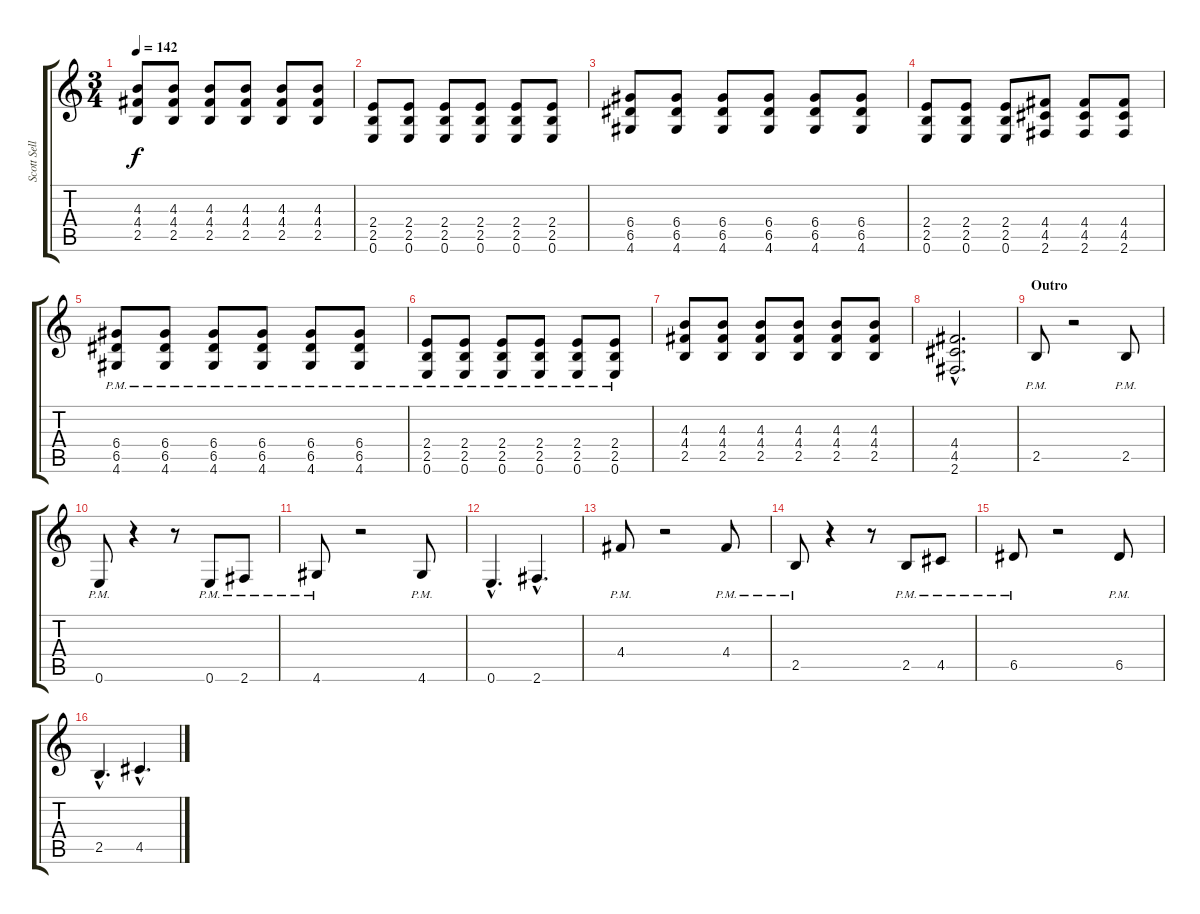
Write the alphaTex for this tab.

\track ("Scott Sellers" "Scott Sell") {instrument electricguitarclean}
\staff {score tabs}
\tuning (E4 B3 G3 D3 A2 E2) {hide}
\ts (3 4)
\tempo 142
\clef g2
\ks c
(4.3 4.4 2.5).8{dy f} (4.3 4.4 2.5).8 (4.3 4.4 2.5).8 (4.3 4.4 2.5).8 (4.3 4.4 2.5).8 (4.3 4.4 2.5).8 |
(2.4 2.5 0.6).8 (2.4 2.5 0.6).8 (2.4 2.5 0.6).8 (2.4 2.5 0.6).8 (2.4 2.5 0.6).8 (2.4 2.5 0.6).8 |
(6.4 6.5 4.6).8 (6.4 6.5 4.6).8 (6.4 6.5 4.6).8 (6.4 6.5 4.6).8 (6.4 6.5 4.6).8 (6.4 6.5 4.6).8 |
(2.4 2.5 0.6).8 (2.4 2.5 0.6).8 (2.4 2.5 0.6).8 (4.4 4.5 2.6).8 (4.4 4.5 2.6).8 (4.4 4.5 2.6).8 |
(6.4{pm} 6.5{pm} 4.6{pm}).8 (6.4{pm} 6.5{pm} 4.6{pm}).8 (6.4{pm} 6.5{pm} 4.6{pm}).8 (6.4{pm} 6.5{pm} 4.6{pm}).8 (6.4{pm} 6.5{pm} 4.6{pm}).8 (6.4{pm} 6.5{pm} 4.6{pm}).8 |
(2.4{pm} 2.5{pm} 0.6{pm}).8 (2.4{pm} 2.5{pm} 0.6{pm}).8 (2.4{pm} 2.5{pm} 0.6{pm}).8 (2.4{pm} 2.5{pm} 0.6{pm}).8 (2.4{pm} 2.5{pm} 0.6{pm}).8 (2.4{pm} 2.5{pm} 0.6{pm}).8 |
(4.3 4.4 2.5).8 (4.3 4.4 2.5).8 (4.3 4.4 2.5).8 (4.3 4.4 2.5).8 (4.3 4.4 2.5).8 (4.3 4.4 2.5).8 |
(4.4{hac} 4.5{hac} 2.6{hac}).2{d} |
\section ("" "Outro")
2.5{pm}.8 r.2 2.5{pm}.8 |
0.6{pm}.8 r.4 r.8 0.6{pm}.8 2.6{pm}.8 |
4.6{pm}.8 r.2 4.6{pm}.8 |
0.6{hac}.4{d} 2.6{hac}.4{d} |
4.4{pm}.8 r.2 4.4{pm}.8 |
2.5{pm}.8 r.4 r.8 2.5{pm}.8 4.5{pm}.8 |
6.5{pm}.8 r.2 6.5{pm}.8 |
2.5{hac}.4{d} 4.5{hac}.4{d}
